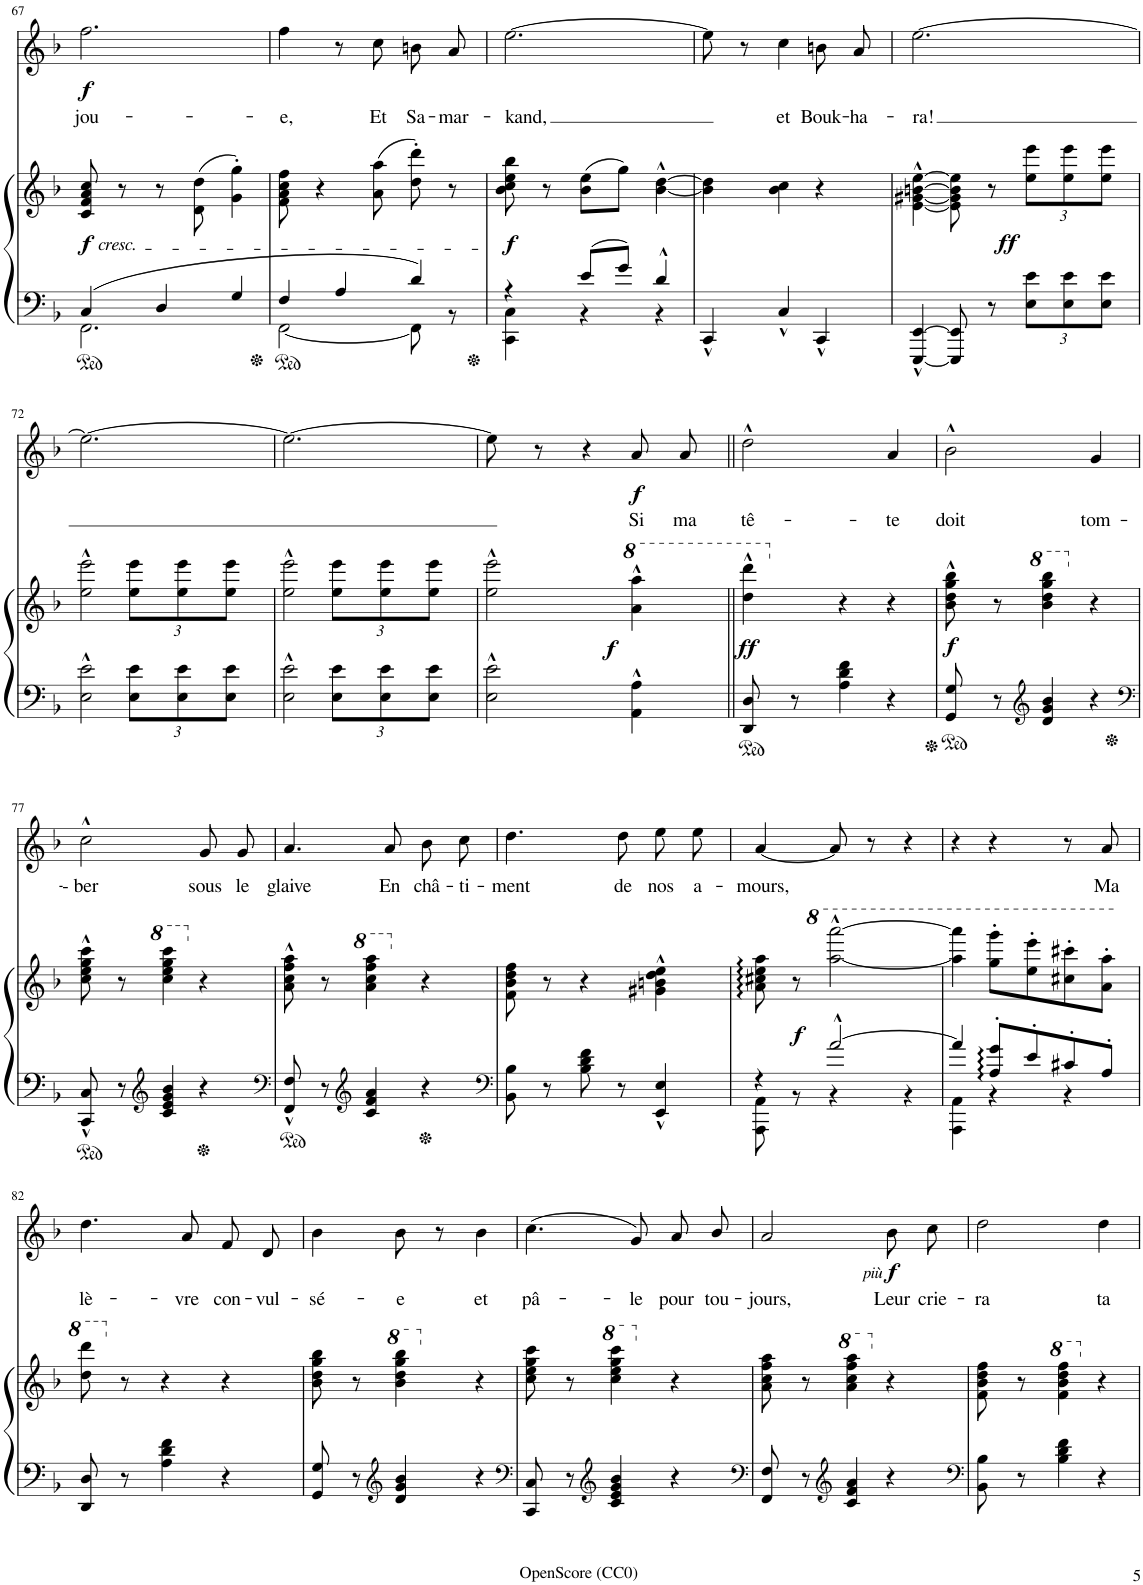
**kern	**kern	**dynam	**kern	**text	**dynam
*part2	*part2	*part2	*part1	*part1	*part1
*staff3	*staff2	*staff2/3	*staff1	*staff1	*staff1
*I"Piano	*	*	*I"Chant Voice	*	*
*I'Pno	*	*	*	*	*
!!LO:PB:g=z
*clefF4	*clefG2	*	*clefG2	*	*
*k[b-]	*k[b-]	*	*k[b-]	*	*
*M3/4	*M3/4	*	*M3/4	*	*
=67	=67	=67	=67	=67	=67
*^	*	*	*	*	*
!	!	!LO:TX:b:i:t=cresc.	!	!	!	!
!	!	!	!LO:DY:b	!	!LO:LY:b	!LO:DY:b
4C/	2.FF\	8c/ 8f/ 8a/ 8cc/	f	2.ff\	jou-	f
.	.	8r	.	.	.	.
4D/	.	8r	.	.	.	.
.	.	(8d\ 8dd\	.	.	.	.
4G/	.	4g\' 4gg\')	.	.	.	.
=68	=68	=68	=68	=68	=68	=68
!	!	!	!	!	!LO:LY:b	!
4F/	[2FF\	8f\ 8a\ 8cc\ 8ff\	.	4ff\	-e,	.
.	.	4r	.	.	.	.
4A/	.	.	.	8r	.	.
!	!	!	!	!	!LO:LY:b	!
.	.	(8a\ 8aa\	.	8cc\	Et	.
!	!	!	!	!	!LO:LY:b	!
4d/	8FF\]	8dd\' 8ddd\')	.	8bn/L	Sa-	.
!	!	!	!	!	!LO:LY:b	!
.	8r	8r	.	8a/J	-mar-	.
=69	=69	=69	=69	=69	=69	=69
!	!	!	!LO:DY:b	!	!LO:LY:b	!
4r	4CC\ 4C\	8b-\ 8cc\ 8ee\ 8bb-\	f	[2.ee\	-kand,	.
.	.	8r	.	.	.	.
8e/L	4r	(8b-\ 8ee\L	.	.	.	.
8g/J	.	8gg\J)	.	.	.	.
4d^^/	4r	[4b-\^^ [4dd\^^	.	.	.	.
*v	*v	*	*	*	*	*
=70	=70	=70	=70	=70	=70
4CC^^/	4b-\] 4dd\]	.	8ee\]	.	.
.	.	.	8r	.	.
!	!	!	!	!LO:LY:b	!
4C^^/	4b-\ 4cc\	.	4cc\	et	.
!	!	!	!	!LO:LY:b	!
4CC^^/	4r	.	8bn/L	Bouk-	.
!	!	!	!	!LO:LY:b	!
.	.	.	8a/J	-ha-	.
=71	=71	=71	=71	=71	=71
!	!	!	!	!LO:LY:b	!
[4EEE/^^ [4EE/^^	[4e\^^ [4g#X\^^ [4bn\^^ [4ee\^^	.	[2.ee\	-ra!	.
8EEE/] 8EE/]	8e\] 8g#\] 8b\] 8ee\]	.	.	.	.
8r	8r	.	.	.	.
*Xbrackettup	*Xbrackettup	*	*	*	*
!	!	!LO:DY:b	!	!	!
12E\ 12e\L	12ee\ 12eee\L	ff	.	.	.
12E\ 12e\	12ee\ 12eee\	.	.	.	.
12E\ 12e\J	12ee\ 12eee\J	.	.	.	.
!!LO:LB:g=z
=72	=72	=72	=72	=72	=72
2E\^^ 2e\^^	2ee\^^ 2eee\^^	.	2.ee\_	.	.
12E\ 12e\L	12ee\ 12eee\L	.	.	.	.
12E\ 12e\	12ee\ 12eee\	.	.	.	.
12E\ 12e\J	12ee\ 12eee\J	.	.	.	.
=73	=73	=73	=73	=73	=73
2E\^^ 2e\^^	2ee\^^ 2eee\^^	.	2.ee\_	.	.
12E\ 12e\L	12ee\ 12eee\L	.	.	.	.
12E\ 12e\	12ee\ 12eee\	.	.	.	.
12E\ 12e\J	12ee\ 12eee\J	.	.	.	.
=74	=74	=74	=74	=74	=74
2E\^^ 2e\^^	2ee\^^ 2eee\^^	.	8ee\]	.	.
.	.	.	8r	.	.
.	.	.	4r	.	.
*	*8va	*	*	*	*
!	!	!LO:DY:b	!	!LO:LY:b	!LO:DY:b
4AA\^^ 4A\^^	4aa\^^ 4aaa\^^	f	8a/L	Si	f
!	!	!	!	!LO:LY:b	!
.	.	.	8a/J	ma	.
=75||	=75||	=75||	=75||	=75||	=75||
!	!	!LO:DY:b	!	!LO:LY:b	!
8DD/ 8D/	4ddd\^^ 4dddd\^^	ff	2dd^^\	tê-	.
8r	.	.	.	.	.
*	*X8va	*	*	*	*
4A\ 4d\ 4f\	4r	.	.	.	.
!	!	!	!	!LO:LY:b	!
4r	4r	.	4a/	-te	.
=76	=76	=76	=76	=76	=76
!	!	!LO:DY:b	!	!LO:LY:b	!
8GG/ 8G/	8b-\^^ 8dd\^^ 8gg\^^ 8bb-\^^	f	2b-^^\	doit	.
8r	8r	.	.	.	.
*clefG2	*	*	*	*	*
*	*8va	*	*	*	*
4d/ 4g/ 4b-/	4bb-\ 4ddd\ 4ggg\ 4bbb-\	.	.	.	.
*	*X8va	*	*	*	*
!	!	!	!	!LO:LY:b	!
4r	4r	.	4g/	tom-	.
!!LO:LB:g=z
=77	=77	=77	=77	=77	=77
*clefF4	*	*	*	*	*
!	!	!	!	!LO:LY:b	!
8CC/^^ 8C/^^	8cc\^^ 8ee\^^ 8gg\^^ 8ccc\^^	.	2cc^^\	-- ber	.
8r	8r	.	.	.	.
*clefG2	*	*	*	*	*
*	*8va	*	*	*	*
4c/ 4e/ 4g/ 4b-/	4ccc\ 4eee\ 4ggg\ 4cccc\	.	.	.	.
*	*X8va	*	*	*	*
!	!	!	!	!LO:LY:b	!
4r	4r	.	8g/L	sous	.
!	!	!	!	!LO:LY:b	!
.	.	.	8g/J	le	.
=78	=78	=78	=78	=78	=78
*clefF4	*	*	*	*	*
!	!	!	!	!LO:LY:b	!
8FF/^^ 8F/^^	8a\^^ 8cc\^^ 8ff\^^ 8aa\^^	.	4.a/	glaive	.
8r	8r	.	.	.	.
*clefG2	*	*	*	*	*
*	*8va	*	*	*	*
4c/ 4f/ 4a/	4aa\ 4ccc\ 4fff\ 4aaa\	.	.	.	.
!	!	!	!	!LO:LY:b	!
.	.	.	8a/	En	.
*	*X8va	*	*	*	*
!	!	!	!	!LO:LY:b	!
4r	4r	.	8b-\L	châ-	.
!	!	!	!	!LO:LY:b	!
.	.	.	8cc\J	-ti-	.
=79	=79	=79	=79	=79	=79
*clefF4	*	*	*	*	*
!	!	!	!	!LO:LY:b	!
8BB-\ 8B-\	8f\ 8b-\ 8dd\ 8ff\	.	4.dd\	-ment	.
8r	8r	.	.	.	.
8B-\ 8d\ 8f\	4r	.	.	.	.
!	!	!	!	!LO:LY:b	!
8r	.	.	8dd\	de	.
!	!	!	!	!LO:LY:b	!
4EE/^^ 4E/^^	4g#X\^^ 4bn\^^ 4dd\^^ 4ee\^^	.	8ee\L	nos	.
!	!	!	!	!LO:LY:b	!
.	.	.	8ee\J	a-	.
=80	=80	=80	=80	=80	=80
*^	*	*	*	*	*
!	!	!	!	!	!LO:LY:b	!
4r	8AAA\ 8AA\	8a\ 8cc#X\ 8ee\ 8aa\	.	[4a/	-mours,	.
!	!	!	!LO:DY:b	!	!	!
.	8r	8r	f	.	.	.
*	*	*8va	*	*	*	*
[>2a^^/	4r	[2aaa\^^ [2aaaa\^^	.	8a/]	.	.
.	.	.	.	8r	.	.
.	4r	.	.	4r	.	.
=81	=81	=81	=81	=81	=81	=81
4a/]	4AAA\ 4AA\	4aaa\] 4aaaa\]	.	4r	.	.
8A/' 8g/'L	4r	8ggg\' 8gggg\'L	.	4r	.	.
8e'/	.	8eee\' 8eeee\'	.	.	.	.
8c#X'/	4r	8ccc#X\' 8cccc#X\'	.	8r	.	.
!	!	!	!	!	!LO:LY:b	!
8A'/J	.	8aa\' 8aaa\'J	.	8a/	Ma	.
*v	*v	*	*	*	*	*
!!LO:LB:g=z
=82	=82	=82	=82	=82	=82
!	!	!	!	!LO:LY:b	!
8DD/ 8D/	8ddd\ 8dddd\	.	4.dd\	lè-	.
*	*X8va	*	*	*	*
8r	8r	.	.	.	.
4A\ 4d\ 4f\	4r	.	.	.	.
!	!	!	!	!LO:LY:b	!
.	.	.	8a/	-vre	.
!	!	!	!	!LO:LY:b	!
4r	4r	.	8f/L	con-	.
!	!	!	!	!LO:LY:b	!
.	.	.	8d/J	-vul-	.
=83	=83	=83	=83	=83	=83
!	!	!	!	!LO:LY:b	!
8GG/ 8G/	8b-\ 8dd\ 8gg\ 8bb-\	.	4b-\	-sé-	.
8r	8r	.	.	.	.
*clefG2	*	*	*	*	*
*	*8va	*	*	*	*
!	!	!	!	!LO:LY:b	!
4d/ 4g/ 4b-/	4bb-\ 4ddd\ 4ggg\ 4bbb-\	.	8b-\	-e	.
.	.	.	8r	.	.
*	*X8va	*	*	*	*
!	!	!	!	!LO:LY:b	!
4r	4r	.	4b-\	et	.
=84	=84	=84	=84	=84	=84
*clefF4	*	*	*	*	*
!	!	!	!	!LO:LY:b	!
8CC/ 8C/	8cc\ 8ee\ 8gg\ 8ccc\	.	(4.cc\	pâ-	.
8r	8r	.	.	.	.
*clefG2	*	*	*	*	*
*	*8va	*	*	*	*
4c/ 4e/ 4g/ 4b-/	4ccc\ 4eee\ 4ggg\ 4cccc\	.	.	.	.
!	!	!	!	!LO:LY:b	!
.	.	.	8g/)	-le	.
*	*X8va	*	*	*	*
!	!	!	!	!LO:LY:b	!
4r	4r	.	8a/L	pour	.
!	!	!	!	!LO:LY:b	!
.	.	.	8b-/J	tou-	.
=85	=85	=85	=85	=85	=85
*clefF4	*	*	*	*	*
!	!	!	!	!LO:LY:b	!
8FF/ 8F/	8a\ 8cc\ 8ff\ 8aa\	.	2a/	-jours,	.
8r	8r	.	.	.	.
*clefG2	*	*	*	*	*
*	*8va	*	*	*	*
4c/ 4f/ 4a/	4aa\ 4ccc\ 4fff\ 4aaa\	.	.	.	.
*	*X8va	*	*	*	*
!	!	!	!	!LO:LY:b	!LO:DY:b
!	!	!	!	!	!LO:DY:n=1:b
4r	4r	.	8b-\L	Leur	other-dynamics f
!	!	!	!	!LO:LY:b	!
.	.	.	8cc\J	crie-	.
=86	=86	=86	=86	=86	=86
*clefF4	*	*	*	*	*
!	!	!	!	!LO:LY:b	!
8BB-\ 8B-\	8f\ 8b-\ 8dd\ 8ff\	.	2dd\	-ra	.
8r	8r	.	.	.	.
*	*8va	*	*	*	*
4B-\ 4d\ 4f\	4ff\ 4bb-\ 4ddd\ 4fff\	.	.	.	.
*	*X8va	*	*	*	*
!	!	!	!	!LO:LY:b	!
4r	4r	.	4dd\	ta	.
=	=	=	=	=	=
*-	*-	*-	*-	*-	*-
